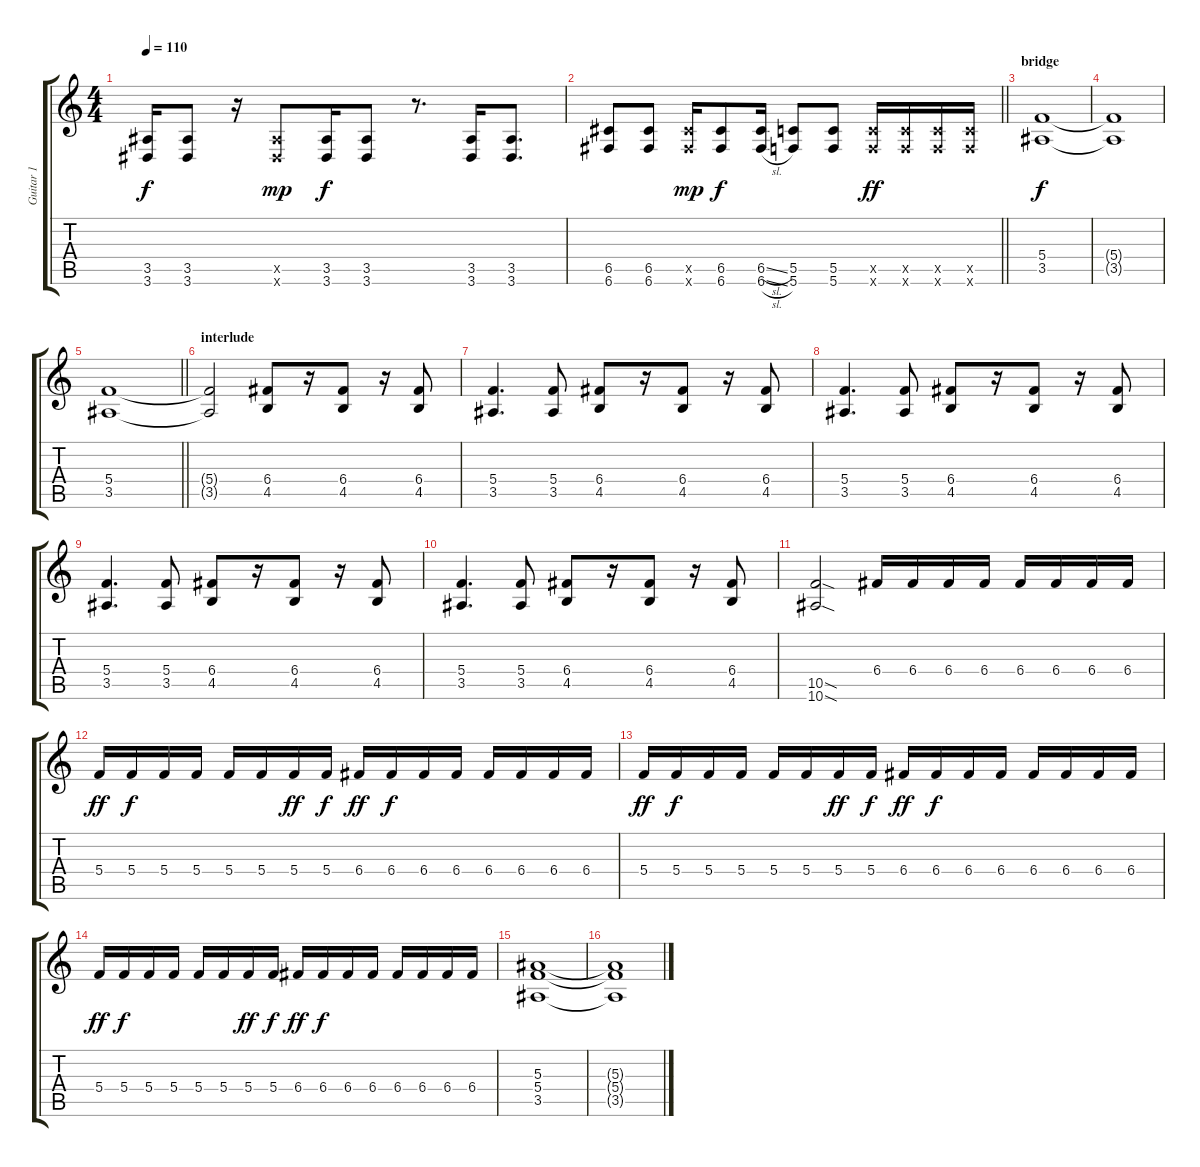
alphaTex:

\track ("Guitar 1" "Guitar 1") {instrument distortionguitar}
\staff {score tabs}
\tuning (D4 A3 F3 C3 G2 C2) {hide}
\ts (4 4)
\tempo 110
\clef g2
\ks c
(3.5 3.6).16{dy f} (3.5 3.6).8 r.16 (3.5{x} 3.6{x}).8{dy mp} (3.5 3.6).16{dy f} (3.5 3.6).8 r.8{d} (3.5 3.6).16 (3.5 3.6).8{d} |
\barLineRight lightlight
(6.5 6.6).8 (6.5 6.6).8 (6.5{x} 6.6{x}).16{dy mp} (6.5 6.6).8{dy f} (6.5{sl} 6.6{sl}).16 (5.5 5.6).8 (5.5 5.6).8 (5.5{x} 5.6{x}).16{dy ff} (5.5{x} 5.6{x}).16 (5.5{x} 5.6{x}).16 (5.5{x} 5.6{x}).16 |
\section ("" "bridge")
(5.4 3.5).1{dy f} |
(5.4{t} 3.5{t}).1 |
\barLineRight lightlight
(5.4 3.5).1 |
\section ("" "interlude")
(5.4{t} 3.5{t}).2 (6.4 4.5).8 r.16 (6.4 4.5).8 r.16 (6.4 4.5).8 |
(5.4 3.5).4{d} (5.4 3.5).8 (6.4 4.5).8 r.16 (6.4 4.5).8 r.16 (6.4 4.5).8 |
(5.4 3.5).4{d} (5.4 3.5).8 (6.4 4.5).8 r.16 (6.4 4.5).8 r.16 (6.4 4.5).8 |
(5.4 3.5).4{d} (5.4 3.5).8 (6.4 4.5).8 r.16 (6.4 4.5).8 r.16 (6.4 4.5).8 |
(5.4 3.5).4{d} (5.4 3.5).8 (6.4 4.5).8 r.16 (6.4 4.5).8 r.16 (6.4 4.5).8 |
(10.5{sod} 10.6{sod}).2 6.4.16 6.4.16 6.4.16 6.4.16 6.4.16 6.4.16 6.4.16 6.4.16 |
5.4.16{dy ff} 5.4.16{dy f} 5.4.16 5.4.16 5.4.16 5.4.16 5.4.16{dy ff} 5.4.16{dy f} 6.4.16{dy ff} 6.4.16{dy f} 6.4.16 6.4.16 6.4.16 6.4.16 6.4.16 6.4.16 |
5.4.16{dy ff} 5.4.16{dy f} 5.4.16 5.4.16 5.4.16 5.4.16 5.4.16{dy ff} 5.4.16{dy f} 6.4.16{dy ff} 6.4.16{dy f} 6.4.16 6.4.16 6.4.16 6.4.16 6.4.16 6.4.16 |
5.4.16{dy ff} 5.4.16{dy f} 5.4.16 5.4.16 5.4.16 5.4.16 5.4.16{dy ff} 5.4.16{dy f} 6.4.16{dy ff} 6.4.16{dy f} 6.4.16 6.4.16 6.4.16 6.4.16 6.4.16 6.4.16 |
(5.3 5.4 3.5).1 |
(5.3{t} 5.4{t} 3.5{t}).1
